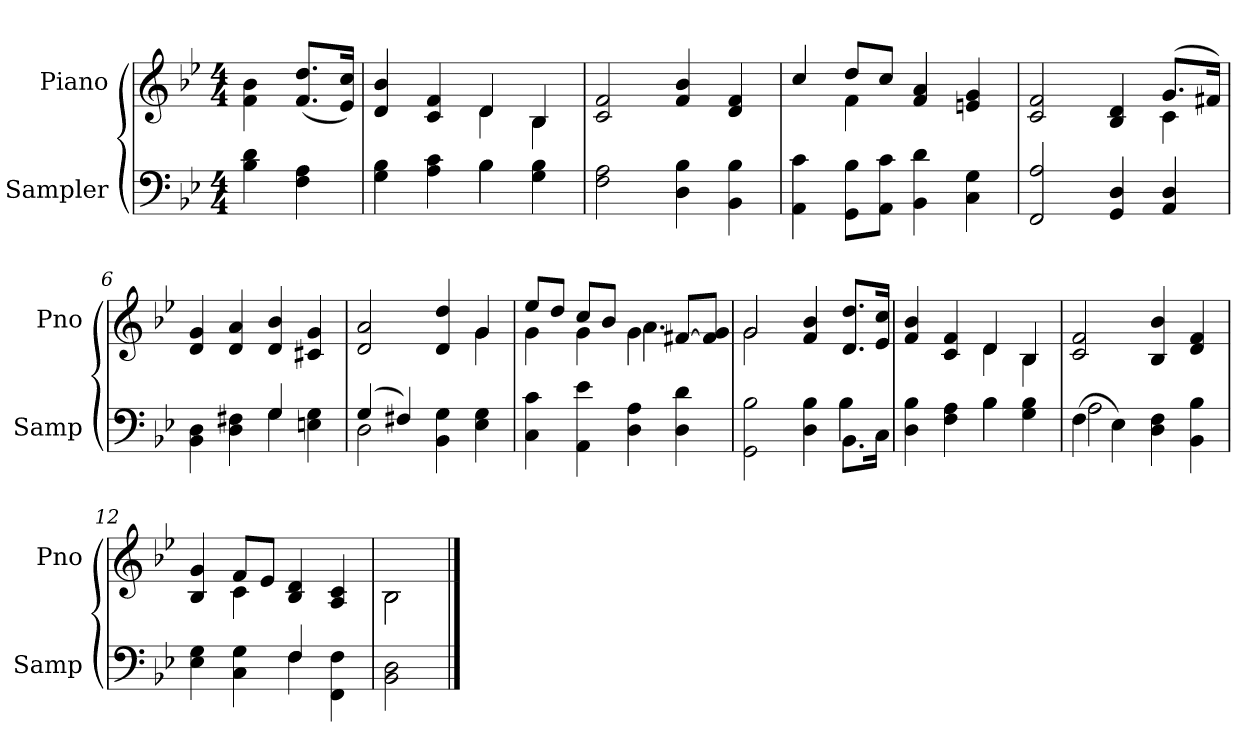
**kern	**kern
*part2	*part1
*staff2	*staff1
*I"Sampler	*I"Piano
*I'Samp	*I'Pno
*clefF4	*clefG2
*k[b-e-]	*k[b-e-]
*B-:	*B-:
*M4/4	*M4/4
=1	=1
4B- 4d	4f\ 4b-\
4F 4A	(8.f/ 8.dd/L
.	16e-/ 16cc/Jk)
=2	=2
*^	*^
4G 4B-	2ryy	4d/ 4b-/	2ryy
4A 4c	.	4c/ 4f/	.
4B-\	4B-	4d/	4d
4G 4B-	4ryy	4B-/	4B-
*v	*v	*	*
*	*v	*v
=3	=3
2F 2A	2c/ 2f/
4D 4B-	4f/ 4b-/
4BB- 4B-	4d/ 4f/
=4	=4
*	*^
4AA 4c	4cc/	4ryy
8GG\ 8B-\L	8dd/L	4f
8AA\ 8c\J	8cc/J	.
4BB- 4d	4f/ 4a/	2ryy
4C 4G	4en/ 4g/	.
=5	=5	=5
2FF 2A	2c/ 2f/	2.ryy
4GG 4D	4B-/ 4d/	.
4AA 4D	(8.g/L	4c
.	16f#X/Jk)	.
*	*v	*v
=6	=6
*^	*
4BB-\ 4D\	2ryy	4d/ 4g/
4D\ 4F#X\	.	4d/ 4a/
4G/	4G	4d/ 4b-/
4En\ 4G\	4ryy	4c#X/ 4g/
=7	=7	=7
*	*	*^
(4G/	2D	2d/ 2a/	2.ryy
4F#X/)	.	.	.
4BB- 4G	2ryy	4d/ 4dd/	.
4E- 4G	.	4g/	4g
*v	*v	*	*
=8	=8	=8
4C 4c	8ee-/L	4g
.	8dd/J	.
4AA 4e-	8cc/L	4g
.	8b-/J	.
4D 4A	4g\	4.a
4D 4d	[8f#X/L	.
.	8f#]/ 8g/J	8ryy
=9	=9	=9
*^	*	*
2GG 2B-	2.ryy	2g/	2g
4D 4B-	.	4f/ 4b-/	2ryy
8.BB-\L	4B-	8.d/ 8.dd/L	.
16C\Jk	.	16e-/ 16cc/Jk	.
=10	=10	=10	=10
4D 4B-	2ryy	4f/ 4b-/	2ryy
4F 4A	.	4c/ 4f/	.
4B-\	4B-	4d/	4d
4G 4B-	4ryy	4B-/	4B-
*	*	*v	*v
=11	=11	=11
(4F\	2A	2c/ 2f/
4E-\)	.	.
4D\ 4F\	2ryy	4B-/ 4b-/
4BB-\ 4B-\	.	4d/ 4f/
=12	=12	=12
*	*	*^
4E-\ 4G\	2ryy	4B-/ 4g/	4ryy
4C\ 4G\	.	8f/L	4c
.	.	8e-/J	.
4F/	4F	4B-/ 4d/	2ryy
4FF\ 4F\	4ryy	4A/ 4c/	.
*v	*v	*	*
=13	=13	=13
2BB-\ 2D\	2B-\	2B-
*	*v	*v
==	==
*-	*-
